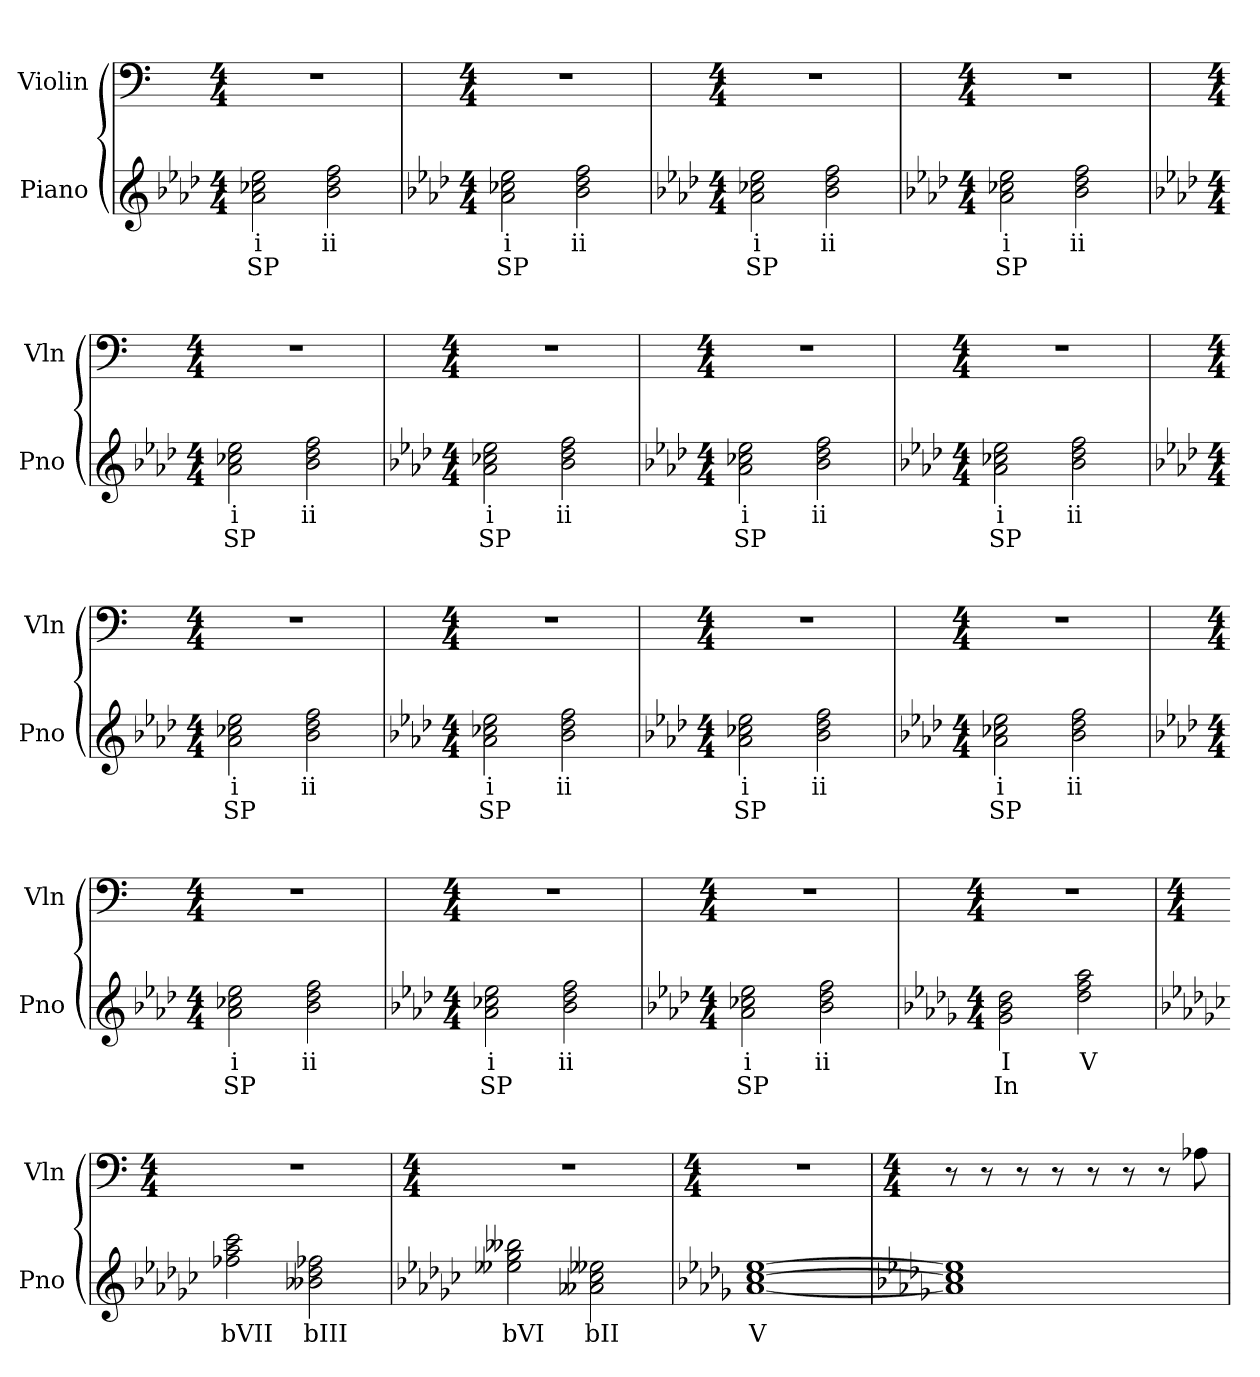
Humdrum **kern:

**kern	**text	**text	**kern
*part2	*part2	*part2	*part1
*staff2	*staff2	*staff2	*staff1
*I"Piano	*	*	*I"Violin
*I'Pno	*	*	*I'Vln
*k[b-e-a-d-]	*	*	*
*A-:	*	*	*
*M4/4	*	*	*M4/4
=	=	=	=
2a- 2cc-X 2ee-	i	SP	1r
2b- 2dd- 2ff	ii	.	.
=	=	=	=
*k[b-e-a-d-]	*	*	*
*A-:	*	*	*
*M4/4	*	*	*M4/4
2a- 2cc-X 2ee-	i	SP	1r
2b- 2dd- 2ff	ii	.	.
=	=	=	=
*k[b-e-a-d-]	*	*	*
*A-:	*	*	*
*M4/4	*	*	*M4/4
2a- 2cc-X 2ee-	i	SP	1r
2b- 2dd- 2ff	ii	.	.
=	=	=	=
*k[b-e-a-d-]	*	*	*
*A-:	*	*	*
*M4/4	*	*	*M4/4
2a- 2cc-X 2ee-	i	SP	1r
2b- 2dd- 2ff	ii	.	.
=	=	=	=
*k[b-e-a-d-]	*	*	*
*A-:	*	*	*
*M4/4	*	*	*M4/4
2a- 2cc-X 2ee-	i	SP	1r
2b- 2dd- 2ff	ii	.	.
=	=	=	=
*k[b-e-a-d-]	*	*	*
*A-:	*	*	*
*M4/4	*	*	*M4/4
2a- 2cc-X 2ee-	i	SP	1r
2b- 2dd- 2ff	ii	.	.
=	=	=	=
*k[b-e-a-d-]	*	*	*
*A-:	*	*	*
*M4/4	*	*	*M4/4
2a- 2cc-X 2ee-	i	SP	1r
2b- 2dd- 2ff	ii	.	.
=	=	=	=
*k[b-e-a-d-]	*	*	*
*A-:	*	*	*
*M4/4	*	*	*M4/4
2a- 2cc-X 2ee-	i	SP	1r
2b- 2dd- 2ff	ii	.	.
=	=	=	=
*k[b-e-a-d-]	*	*	*
*A-:	*	*	*
*M4/4	*	*	*M4/4
2a- 2cc-X 2ee-	i	SP	1r
2b- 2dd- 2ff	ii	.	.
=	=	=	=
*k[b-e-a-d-]	*	*	*
*A-:	*	*	*
*M4/4	*	*	*M4/4
2a- 2cc-X 2ee-	i	SP	1r
2b- 2dd- 2ff	ii	.	.
=	=	=	=
*k[b-e-a-d-]	*	*	*
*A-:	*	*	*
*M4/4	*	*	*M4/4
2a- 2cc-X 2ee-	i	SP	1r
2b- 2dd- 2ff	ii	.	.
=	=	=	=
*k[b-e-a-d-]	*	*	*
*A-:	*	*	*
*M4/4	*	*	*M4/4
2a- 2cc-X 2ee-	i	SP	1r
2b- 2dd- 2ff	ii	.	.
=	=	=	=
*k[b-e-a-d-]	*	*	*
*A-:	*	*	*
*M4/4	*	*	*M4/4
2a- 2cc-X 2ee-	i	SP	1r
2b- 2dd- 2ff	ii	.	.
=	=	=	=
*k[b-e-a-d-]	*	*	*
*A-:	*	*	*
*M4/4	*	*	*M4/4
2a- 2cc-X 2ee-	i	SP	1r
2b- 2dd- 2ff	ii	.	.
=	=	=	=
*k[b-e-a-d-]	*	*	*
*A-:	*	*	*
*M4/4	*	*	*M4/4
2a- 2cc-X 2ee-	i	SP	1r
2b- 2dd- 2ff	ii	.	.
=	=	=	=
*k[b-e-a-d-g-]	*	*	*
*D-:	*	*	*
*M4/4	*	*	*M4/4
2g- 2b- 2dd-	I	In	1r
2dd- 2ff 2aa-	V	.	.
=	=	=	=
*k[b-e-a-d-g-c-]	*	*	*
*G-:	*	*	*
*	*	*	*M4/4
2ff-X 2aa- 2ccc-	bVII	.	1r
2b--X 2dd- 2ff-X	bIII	.	.
=	=	=	=
*k[b-e-a-d-g-c-]	*	*	*
*G-:	*	*	*
*	*	*	*M4/4
2ee--X 2gg- 2bb--X	bVI	.	1r
2a--X 2cc- 2ee--X	bII	.	.
=	=	=	=
*k[b-e-a-d-g-]	*	*	*
*D-:	*	*	*
*	*	*	*M4/4
[1a- [1cc [1ee-	V	.	1r
=	=	=	=
*k[b-e-a-d-g-]	*	*	*
*D-:	*	*	*
*	*	*	*M4/4
1a-] 1cc] 1ee-]	.	.	8r
.	.	.	8r
.	.	.	8r
.	.	.	8r
.	.	.	8r
.	.	.	8r
.	.	.	8r
.	.	.	8A-X
=	=	=	=
*-	*-	*-	*-
